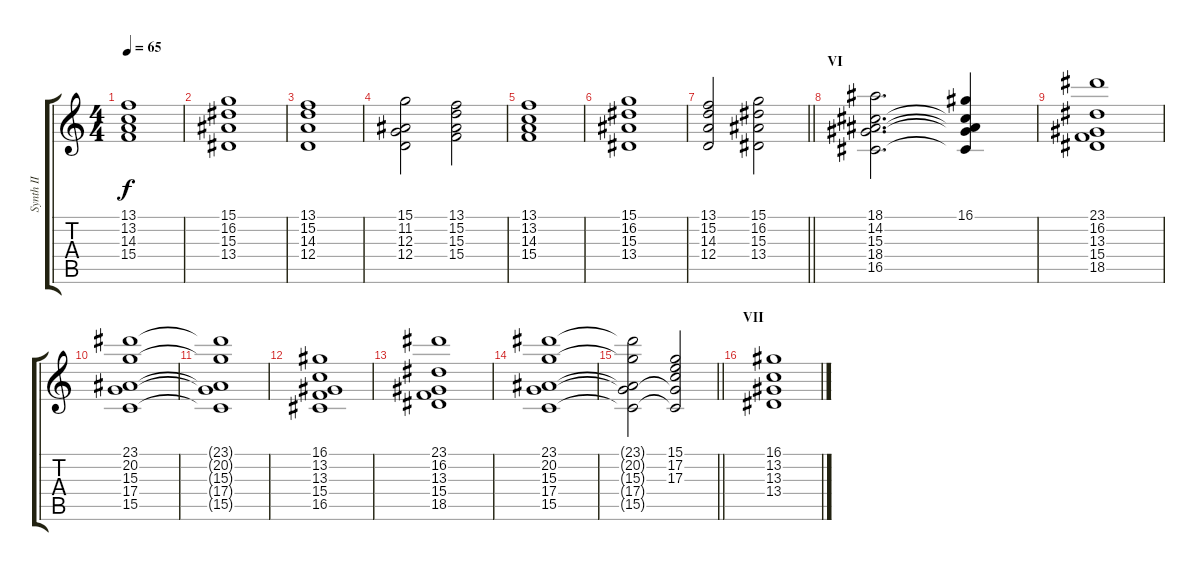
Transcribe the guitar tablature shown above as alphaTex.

\track ("Synth II" "Synth II") {instrument stringensemble1}
\staff {score tabs}
\tuning (E4 B3 G3 D3 A2 E2) {hide}
\ts (4 4)
\tempo 65
\clef g2
\ks c
(13.1 13.2 14.3 15.4).1{dy f} |
(15.1 16.2 15.3 13.4).1 |
(13.1 15.2 14.3 12.4).1 |
(15.1 11.2 12.3 12.4).2 (13.1 15.2 15.3 15.4).2 |
(13.1 13.2 14.3 15.4).1 |
(15.1 16.2 15.3 13.4).1 |
\barLineRight lightlight
(13.1 15.2 14.3 12.4).2 (15.1 16.2 15.3 13.4).2 |
\section ("" "VI")
(18.1 14.2 15.3 18.4 16.5).2{d} (16.1 14.2{t} 15.3{t} 18.4{t} 16.5{t}).4 |
(23.1 16.2 13.3 15.4 18.5).1 |
(23.1 20.2 15.3 17.4 15.5).1 |
(23.1{t} 20.2{t} 15.3{t} 17.4{t} 15.5{t}).1 |
(16.1 13.2 13.3 15.4 16.5).1 |
(23.1 16.2 13.3 15.4 18.5).1 |
(23.1 20.2 15.3 17.4 15.5).1 |
\barLineRight lightlight
(23.1{t} 20.2{t} 15.3{t} 17.4{t} 15.5{t}).2 (15.1 17.2 17.3 17.4{t} 15.5{t}).2 |
\section ("" "VII")
(16.1 13.2 13.3 13.4).1
